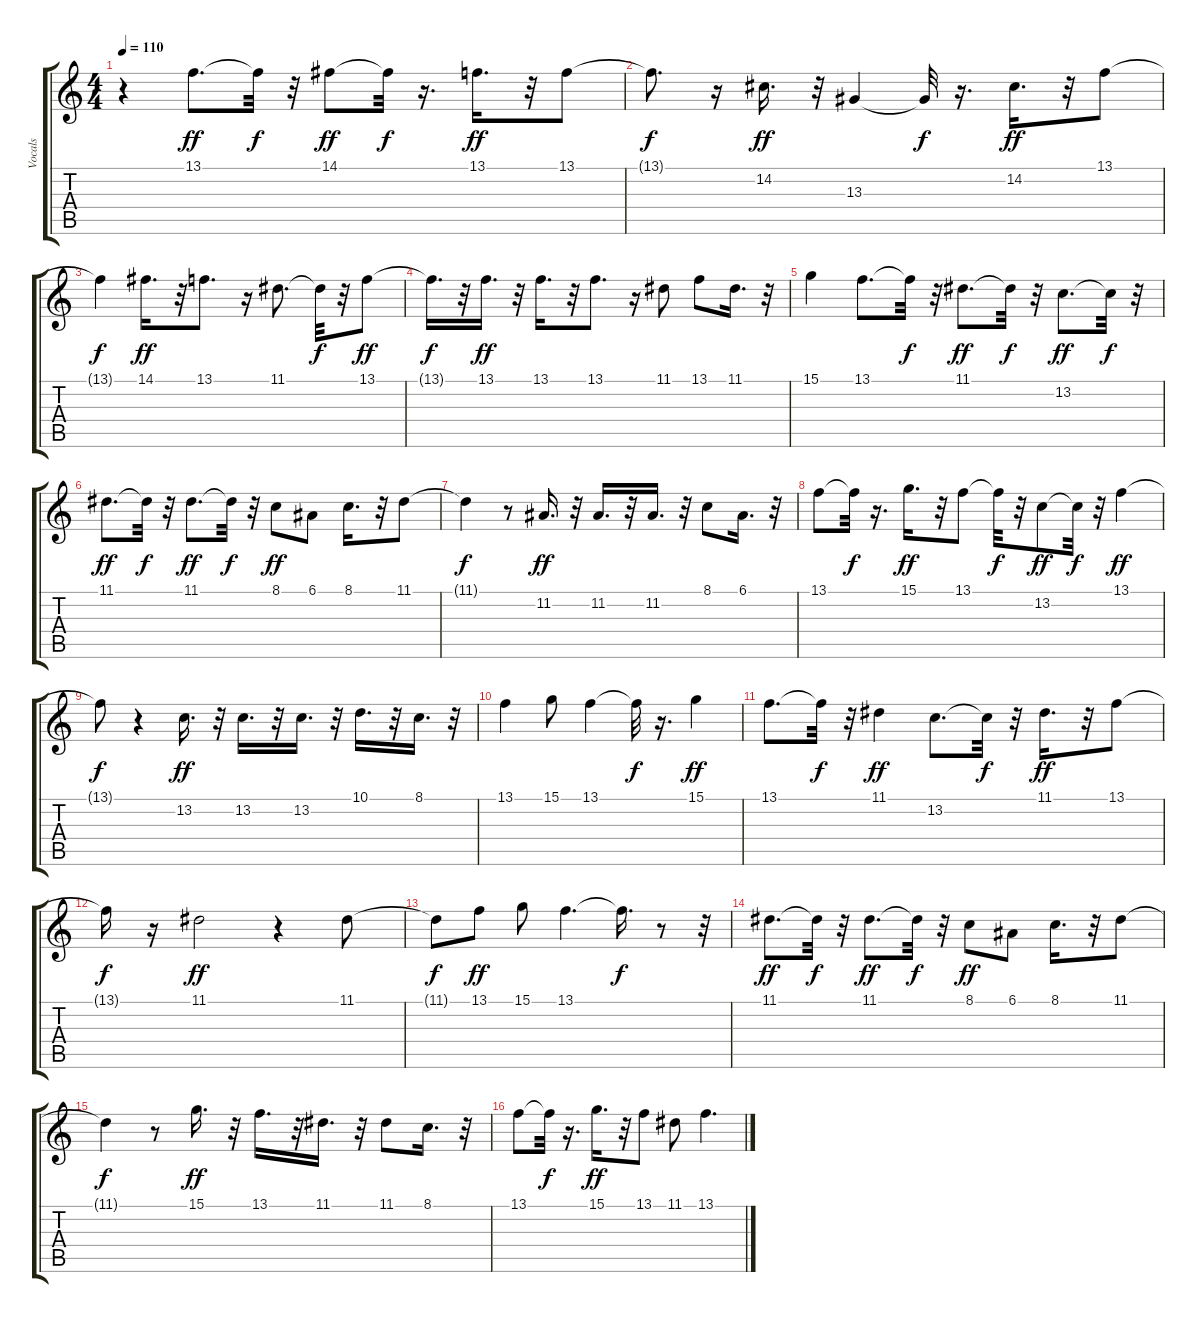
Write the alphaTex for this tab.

\track ("Vocals" "Vocals") {instrument flute}
\staff {score tabs}
\tuning (E4 B3 G3 D3 A2 E2) {hide}
\ts (4 4)
\tempo 110
\clef g2
\ks c
r.4{dy f} 13.1.8{d dy ff} 13.1{t}.32{dy f} r.32 14.1.8{dy ff} 14.1{t}.32{dy f} r.16{d} 13.1.16{d dy ff} r.32 13.1.8 |
13.1{t}.8{d dy f} r.16 14.2.16{d dy ff} r.32 13.3.4 13.3{t}.32{dy f} r.16{d} 14.2.16{d dy ff} r.32 13.1.8 |
13.1{t}.4{dy f} 14.1.16{d dy ff} r.32 13.1.8{d} r.16 11.1.8{d} 11.1{t}.32{dy f} r.32 13.1.8{dy ff} |
13.1{t}.16{d dy f} r.32 13.1.16{d dy ff} r.32 13.1.16{d} r.32 13.1.8{d} r.16 11.1.8 13.1.8 11.1.16{d} r.32 |
15.1.4 13.1.8{d} 13.1{t}.32{dy f} r.32 11.1.8{d dy ff} 11.1{t}.32{dy f} r.32 13.2.8{d dy ff} 13.2{t}.32{dy f} r.32 |
11.1.8{d dy ff} 11.1{t}.32{dy f} r.32 11.1.8{d dy ff} 11.1{t}.32{dy f} r.32 8.1.8{dy ff} 6.1.8 8.1.16{d} r.32 11.1.8 |
11.1{t}.4{dy f} r.8 11.2.16{d dy ff} r.32 11.2.16{d} r.32 11.2.16{d} r.32 8.1.8 6.1.16{d} r.32 |
13.1.8 13.1{t}.32{dy f} r.16{d} 15.1.16{d dy ff} r.32 13.1.8 13.1{t}.32{dy f} r.32 13.2.8{dy ff} 13.2{t}.32{dy f} r.32 13.1.4{dy ff} |
13.1{t}.8{dy f} r.4 13.2.16{d dy ff} r.32 13.2.16{d} r.32 13.2.16{d} r.32 10.1.16{d} r.32 8.1.16{d} r.32 |
13.1.4 15.1.8 13.1.4 13.1{t}.32{dy f} r.16{d} 15.1.4{dy ff} |
13.1.8{d} 13.1{t}.32{dy f} r.32 11.1.4{dy ff} 13.2.8{d} 13.2{t}.32{dy f} r.32 11.1.16{d dy ff} r.32 13.1.8 |
13.1{t}.16{dy f} r.16 11.1.2{dy ff} r.4 11.1.8 |
11.1{t}.8{dy f} 13.1.8{dy ff} 15.1.8 13.1.4{d} 13.1{t}.16{d dy f} r.8 r.32 |
11.1.8{d dy ff} 11.1{t}.32{dy f} r.32 11.1.8{d dy ff} 11.1{t}.32{dy f} r.32 8.1.8{dy ff} 6.1.8 8.1.16{d} r.32 11.1.8 |
11.1{t}.4{dy f} r.8 15.1.16{d dy ff} r.32 13.1.16{d} r.32 11.1.16{d} r.32 11.1.8 8.1.16{d} r.32 |
13.1.8 13.1{t}.32{dy f} r.16{d} 15.1.16{d dy ff} r.32 13.1.8 11.1.8 13.1.4{d}
